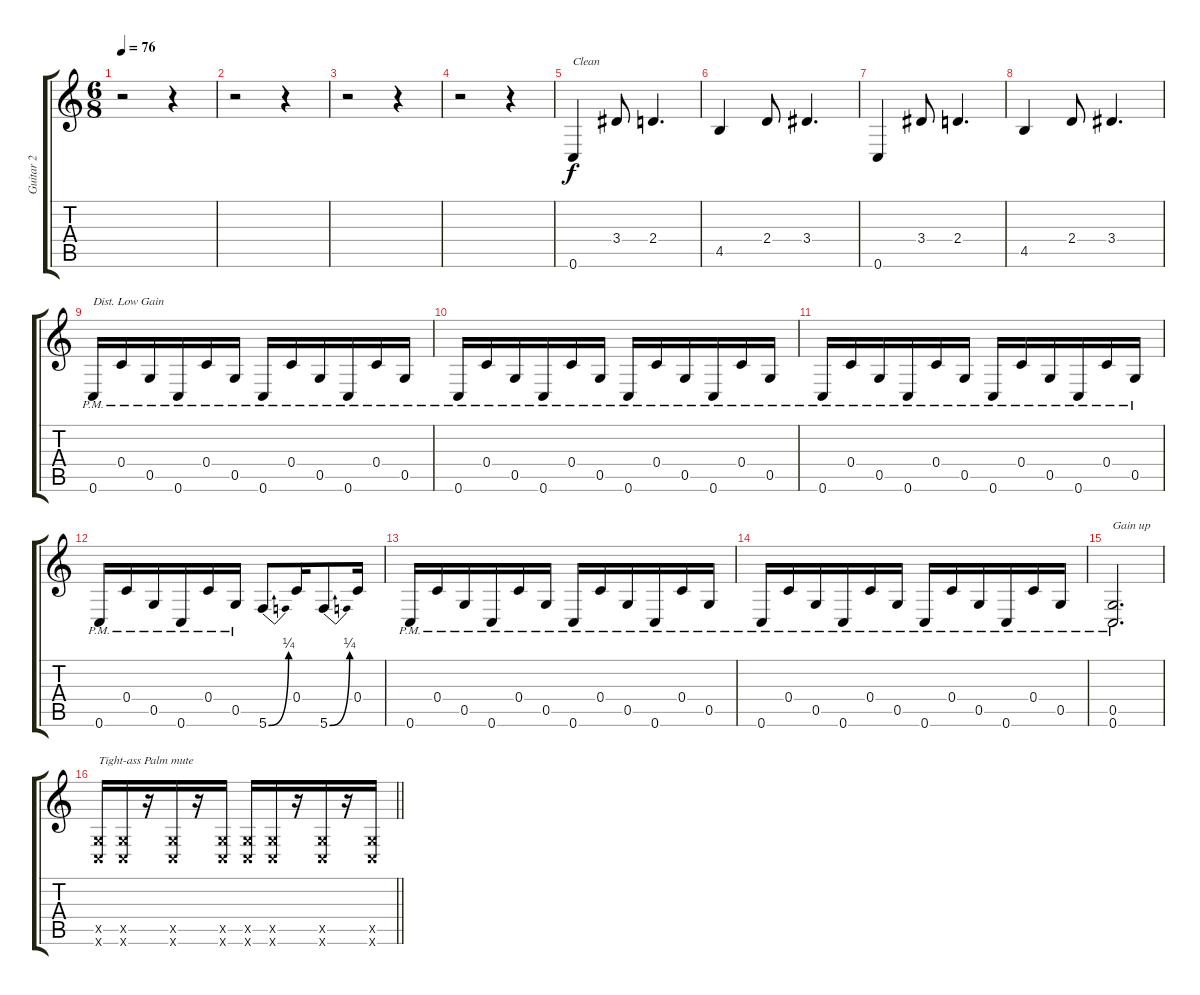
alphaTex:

\track ("Guitar 2" "Guitar 2") {instrument overdrivenguitar}
\staff {score tabs}
\tuning (E4 C4 G3 C3 G2 C2) {hide}
\ts (6 8)
\tempo 76
\clef g2
\ks c
r.2{dy f instrument overdrivenguitar} r.4 |
r.2 r.4 |
r.2 r.4 |
r.2 r.4 |
0.6.4{txt "Clean" instrument electricguitarclean} 3.4.8 2.4.4{d} |
4.5.4 2.4.8 3.4.4{d} |
0.6.4 3.4.8 2.4.4{d} |
4.5.4 2.4.8 3.4.4{d} |
0.6{pm}.16{txt "Dist. Low Gain"} 0.4{pm}.16 0.5{pm}.16 0.6{pm}.16 0.4{pm}.16 0.5{pm}.16 0.6{pm}.16 0.4{pm}.16 0.5{pm}.16 0.6{pm}.16 0.4{pm}.16 0.5{pm}.16 |
0.6{pm}.16 0.4{pm}.16 0.5{pm}.16 0.6{pm}.16 0.4{pm}.16 0.5{pm}.16 0.6{pm}.16 0.4{pm}.16 0.5{pm}.16 0.6{pm}.16 0.4{pm}.16 0.5{pm}.16 |
0.6{pm}.16 0.4{pm}.16 0.5{pm}.16 0.6{pm}.16 0.4{pm}.16 0.5{pm}.16 0.6{pm}.16 0.4{pm}.16 0.5{pm}.16 0.6{pm}.16 0.4{pm}.16 0.5{pm}.16 |
0.6{pm}.16 0.4{pm}.16 0.5{pm}.16 0.6{pm}.16 0.4{pm}.16 0.5{pm}.16 5.6{be (bend 0 0 60 1)}.8 0.4.16 5.6{be (bend 0 0 60 1)}.8 0.4.16 |
0.6{pm}.16 0.4{pm}.16 0.5{pm}.16 0.6{pm}.16 0.4{pm}.16 0.5{pm}.16 0.6{pm}.16 0.4{pm}.16 0.5{pm}.16 0.6{pm}.16 0.4{pm}.16 0.5{pm}.16 |
0.6{pm}.16 0.4{pm}.16 0.5{pm}.16 0.6{pm}.16 0.4{pm}.16 0.5{pm}.16 0.6{pm}.16 0.4{pm}.16 0.5{pm}.16 0.6{pm}.16 0.4{pm}.16 0.5{pm}.16 |
(0.5{pm} 0.6{pm}).2{d txt "Gain up"} |
\barLineRight lightlight
(0.5{x} 0.6{x}).16{txt "Tight-ass Palm mute" instrument overdrivenguitar} (0.5{x} 0.6{x}).16 r.16 (0.5{x} 0.6{x}).16 r.16 (0.5{x} 0.6{x}).16 (0.5{x} 0.6{x}).16 (0.5{x} 0.6{x}).16 r.16 (0.5{x} 0.6{x}).16 r.16 (0.5{x} 0.6{x}).16
